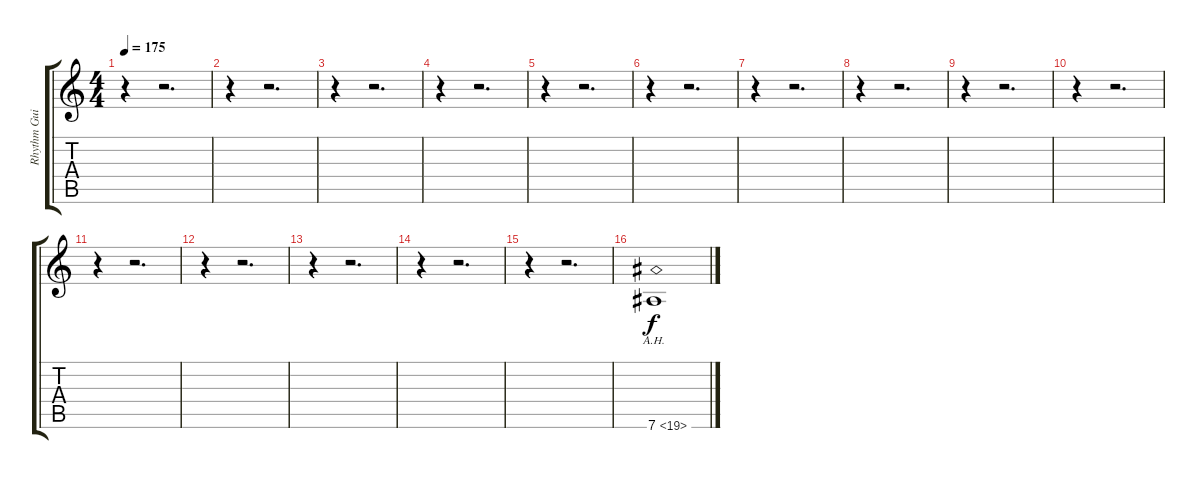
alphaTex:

\track ("Rhythm Guitar" "Rhythm Gui") {instrument overdrivenguitar}
\staff {score tabs}
\tuning (Eb4 Bb3 Gb3 Db3 Ab2 Eb2) {hide}
\ts (4 4)
\tempo 175
\clef g2
\ks c
r.4{dy f instrument overdrivenguitar} r.2{d} |
r.4 r.2{d} |
r.4 r.2{d} |
r.4 r.2{d} |
r.4 r.2{d} |
r.4 r.2{d} |
r.4 r.2{d} |
r.4 r.2{d} |
r.4 r.2{d} |
r.4 r.2{d} |
r.4 r.2{d} |
r.4 r.2{d} |
r.4 r.2{d} |
r.4 r.2{d} |
r.4 r.2{d} |
7.6{ah 12}.1
